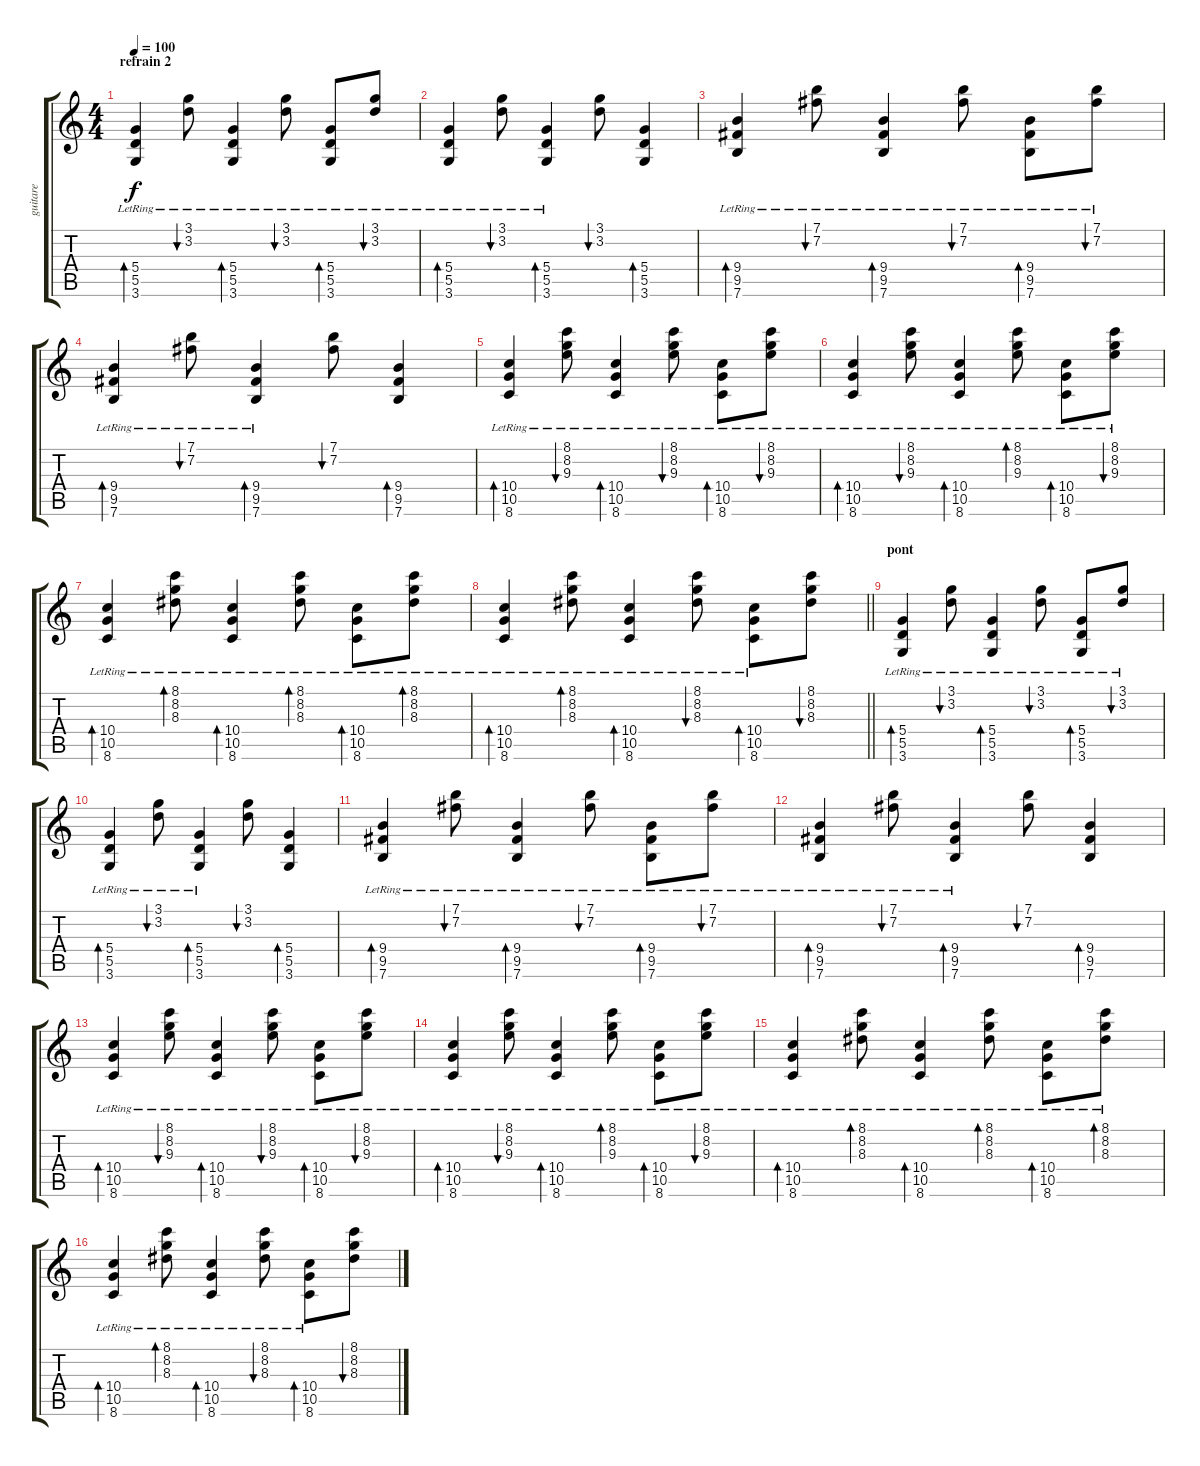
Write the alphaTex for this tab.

\track ("guitare" "guitare") {instrument acousticguitarsteel}
\staff {score tabs}
\tuning (E4 B3 G3 D3 A2 E2) {hide}
\ts (4 4)
\section ("" "refrain 2")
\tempo 100
\clef g2
\ks c
(5.4{lr} 5.5{lr} 3.6{lr}).4{bd 60 dy f} (3.1{lr} 3.2{lr}).8{bu 60} (5.4{lr} 5.5{lr} 3.6{lr}).4{bd 60} (3.1{lr} 3.2{lr}).8{bu 60} (5.4{lr} 5.5{lr} 3.6{lr}).8{bd 60} (3.1{lr} 3.2{lr}).8{bu 60} |
(5.4{lr} 5.5{lr} 3.6{lr}).4{bd 60} (3.1{lr} 3.2{lr}).8{bu 60} (5.4{lr} 5.5{lr} 3.6{lr}).4{bd 60} (3.1 3.2).8{bu 60} (5.4 5.5 3.6).4{bd 60} |
(9.4{lr} 9.5{lr} 7.6{lr}).4{bd 60} (7.1{lr} 7.2{lr}).8{bu 60} (9.4{lr} 9.5{lr} 7.6{lr}).4{bd 60} (7.1{lr} 7.2{lr}).8{bu 60} (9.4{lr} 9.5{lr} 7.6{lr}).8{bd 60} (7.1{lr} 7.2{lr}).8{bu 60} |
(9.4{lr} 9.5{lr} 7.6{lr}).4{bd 60} (7.1{lr} 7.2{lr}).8{bu 60} (9.4{lr} 9.5{lr} 7.6{lr}).4{bd 60} (7.1 7.2).8{bu 60} (9.4 9.5 7.6).4{bd 60} |
(10.4{lr} 10.5{lr} 8.6{lr}).4{bd 60} (8.1{lr} 8.2{lr} 9.3{lr}).8{bu 60} (10.4{lr} 10.5{lr} 8.6{lr}).4{bd 60} (8.1{lr} 8.2{lr} 9.3{lr}).8{bu 60} (10.4{lr} 10.5{lr} 8.6{lr}).8{bd 60} (8.1{lr} 8.2{lr} 9.3{lr}).8{bu 60} |
(10.4{lr} 10.5{lr} 8.6{lr}).4{bd 60} (8.1{lr} 8.2{lr} 9.3{lr}).8{bu 60} (10.4{lr} 10.5{lr} 8.6{lr}).4{bd 60} (8.1{lr} 8.2{lr} 9.3{lr}).8{bd 60} (10.4{lr} 10.5{lr} 8.6{lr}).8{bd 60} (8.1{lr} 8.2{lr} 9.3{lr}).8{bu 60} |
(10.4{lr} 10.5{lr} 8.6{lr}).4{bd 60} (8.1{lr} 8.2{lr} 8.3{lr}).8{bd 60} (10.4{lr} 10.5{lr} 8.6{lr}).4{bd 60} (8.1{lr} 8.2{lr} 8.3{lr}).8{bd 60} (10.4{lr} 10.5{lr} 8.6{lr}).8{bd 60} (8.1{lr} 8.2{lr} 8.3{lr}).8{bd 60} |
\barLineRight lightlight
(10.4{lr} 10.5{lr} 8.6{lr}).4{bd 60} (8.1{lr} 8.2{lr} 8.3{lr}).8{bd 60} (10.4{lr} 10.5{lr} 8.6{lr}).4{bd 60} (8.1{lr} 8.2{lr} 8.3{lr}).8{bu 60} (10.4{lr} 10.5{lr} 8.6{lr}).8{bd 60} (8.1 8.2 8.3).8{bu 60} |
\section ("" "pont")
(5.4{lr} 5.5{lr} 3.6{lr}).4{bd 60} (3.1{lr} 3.2{lr}).8{bu 60} (5.4{lr} 5.5{lr} 3.6{lr}).4{bd 60} (3.1{lr} 3.2{lr}).8{bu 60} (5.4{lr} 5.5{lr} 3.6{lr}).8{bd 60} (3.1{lr} 3.2{lr}).8{bu 60} |
(5.4{lr} 5.5{lr} 3.6{lr}).4{bd 60} (3.1{lr} 3.2{lr}).8{bu 60} (5.4{lr} 5.5{lr} 3.6{lr}).4{bd 60} (3.1 3.2).8{bu 60} (5.4 5.5 3.6).4{bd 60} |
(9.4{lr} 9.5{lr} 7.6{lr}).4{bd 60} (7.1{lr} 7.2{lr}).8{bu 60} (9.4{lr} 9.5{lr} 7.6{lr}).4{bd 60} (7.1{lr} 7.2{lr}).8{bu 60} (9.4{lr} 9.5{lr} 7.6{lr}).8{bd 60} (7.1{lr} 7.2{lr}).8{bu 60} |
(9.4{lr} 9.5{lr} 7.6{lr}).4{bd 60} (7.1{lr} 7.2{lr}).8{bu 60} (9.4{lr} 9.5{lr} 7.6{lr}).4{bd 60} (7.1 7.2).8{bu 60} (9.4 9.5 7.6).4{bd 60} |
(10.4{lr} 10.5{lr} 8.6{lr}).4{bd 60} (8.1{lr} 8.2{lr} 9.3{lr}).8{bu 60} (10.4{lr} 10.5{lr} 8.6{lr}).4{bd 60} (8.1{lr} 8.2{lr} 9.3{lr}).8{bu 60} (10.4{lr} 10.5{lr} 8.6{lr}).8{bd 60} (8.1{lr} 8.2{lr} 9.3{lr}).8{bu 60} |
(10.4{lr} 10.5{lr} 8.6{lr}).4{bd 60} (8.1{lr} 8.2{lr} 9.3{lr}).8{bu 60} (10.4{lr} 10.5{lr} 8.6{lr}).4{bd 60} (8.1{lr} 8.2{lr} 9.3{lr}).8{bd 60} (10.4{lr} 10.5{lr} 8.6{lr}).8{bd 60} (8.1{lr} 8.2{lr} 9.3{lr}).8{bu 60} |
(10.4{lr} 10.5{lr} 8.6{lr}).4{bd 60} (8.1{lr} 8.2{lr} 8.3{lr}).8{bd 60} (10.4{lr} 10.5{lr} 8.6{lr}).4{bd 60} (8.1{lr} 8.2{lr} 8.3{lr}).8{bd 60} (10.4{lr} 10.5{lr} 8.6{lr}).8{bd 60} (8.1{lr} 8.2{lr} 8.3{lr}).8{bd 60} |
(10.4{lr} 10.5{lr} 8.6{lr}).4{bd 60} (8.1{lr} 8.2{lr} 8.3{lr}).8{bd 60} (10.4{lr} 10.5{lr} 8.6{lr}).4{bd 60} (8.1{lr} 8.2{lr} 8.3{lr}).8{bu 60} (10.4{lr} 10.5{lr} 8.6{lr}).8{bd 60} (8.1 8.2 8.3).8{bu 60}
